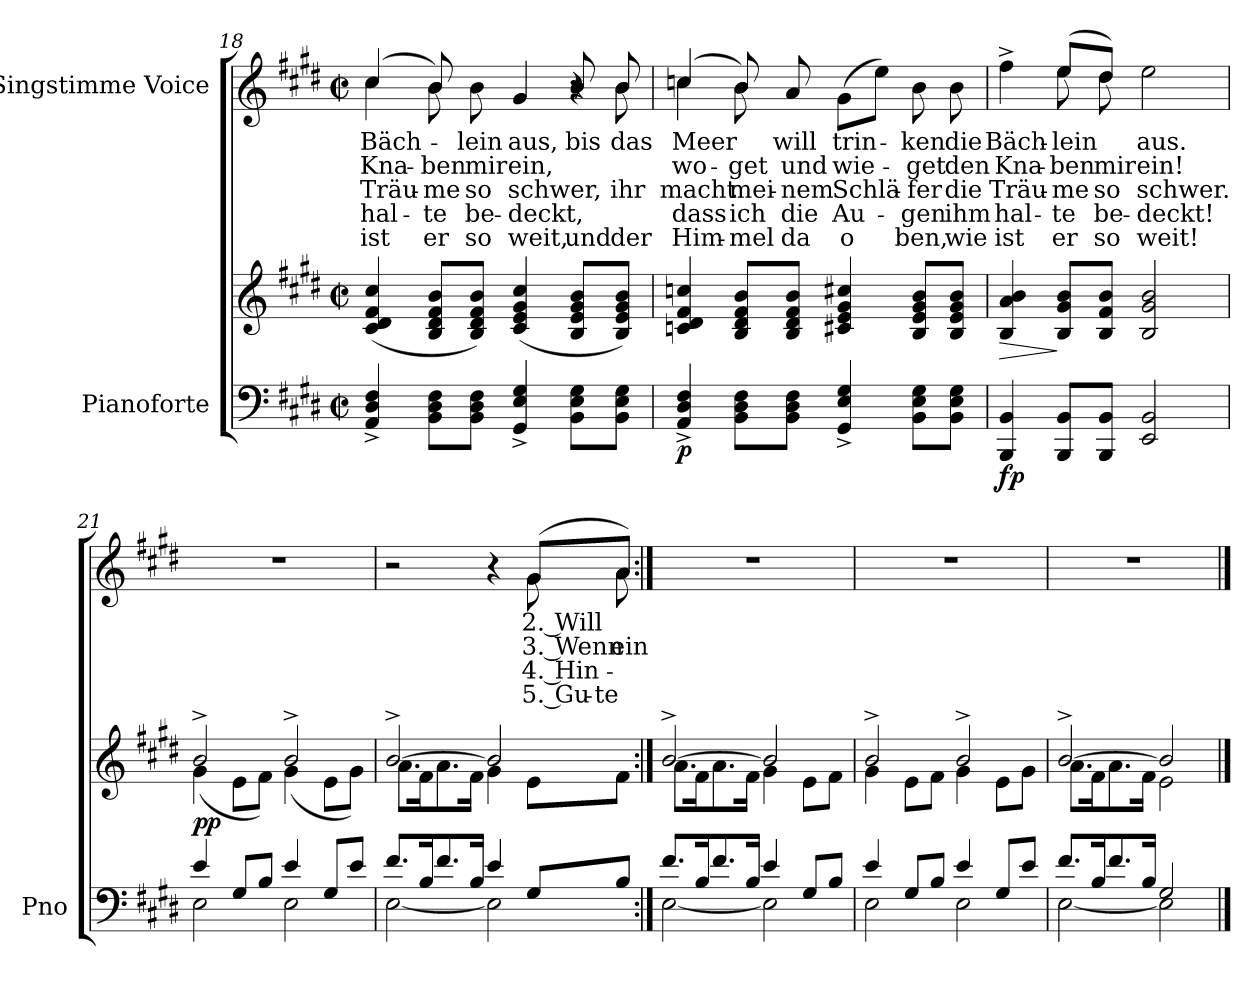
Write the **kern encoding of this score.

**kern	**kern	**dynam	**kern	**text	**text	**text	**text	**text
*part2	*part2	*part2	*part1	*part1	*part1	*part1	*part1	*part1
*staff3	*staff2	*staff2/3	*staff1	*staff1	*staff1	*staff1	*staff1	*staff1
*I"Pianoforte	*	*	*I"Singstimme Voice	*	*	*	*	*
*I'Pno	*	*	*	*	*	*	*	*
*clefF4	*clefG2	*	*clefG2	*	*	*	*	*
*k[f#c#g#d#]	*k[f#c#g#d#]	*	*k[f#c#g#d#]	*	*	*	*	*
*M2/2	*M2/2	*	*M2/2	*	*	*	*	*
*met(c|)	*met(c|)	*	*met(c|)	*	*	*	*	*
=18	=18	=18	=18	=18	=18	=18	=18	=18
*	*	*	*^	*	*	*	*	*
*	*	*	*	*^	*	*	*	*	*
4AA/^ 4D#/^ 4F#/^	(4c#/ 4d#/ 4f#/ 4cc#/	.	(4cc#/	4cc#\	2.ryy	Bäch-	Kna-	Träu-	hal-	ist
8BB\ 8D#\ 8F#\L	8B/ 8d#/ 8f#/ 8b/L	.	8b/)	8b\	.	.	-ben	-me	-te	er
8BB\ 8D#\ 8F#\J	8B/ 8d#/ 8f#/ 8b/J)	.	8b\	8ryy	.	-lein	mir	so	be-	so
4GG#/^ 4E/^ 4G#/^	(4c#/ 4e/ 4g#/ 4cc#/	.	4g#/	4ryy	.	aus,	ein,	schwer,	-deckt,	weit,
8BB\ 8E\ 8G#\L	8B/ 8e/ 8g#/ 8b/L	.	8b/	8r	4r	bis	.	.	.	und
8BB\ 8E\ 8G#\J	8B/ 8e/ 8g#/ 8b/J)	.	8b/	8b\	.	das	.	ihr	.	der
*	*	*	*	*v	*v	*	*	*	*	*
=19	=19	=19	=19	=19	=19	=19	=19	=19	=19
!	!	!LO:DY:b=2	!	!	!	!	!	!	!
4AA/^ 4D#/^ 4F#/^	4cn/ 4d#/ 4f#/ 4ccn/	p	(4ccn/	4cc\	Meer	wo-	macht	dass	Him-
8BB\ 8D#\ 8F#\L	8B/ 8d#/ 8f#/ 8b/L	.	8b/)	8b\	.	-get	mei-	ich	-mel
8BB\ 8D#\ 8F#\J	8B/ 8d#/ 8f#/ 8b/J	.	8a/	2ryy	will	und	-nem	die	da
4GG#/^ 4E/^ 4G#/^	4c#X/ 4e/ 4g#/ 4cc#X/	.	(8g#\L	.	trin-	wie-	Schlä-	Au-	o -
.	.	.	8ee\J)	.	.	.	.	.	-
8BB\ 8E\ 8G#\L	8B/ 8e/ 8g#/ 8b/L	.	8b\	.	-ken	-get	-fer	-gen	ben,
8BB\ 8E\ 8G#\J	8B/ 8e/ 8g#/ 8b/J	.	8b\	8ryy	die	den	die	ihm	wie
=20	=20	=20	=20	=20	=20	=20	=20	=20	=20
!	!	!LO:HP:b	!	!	!	!	!	!	!
!	!	!LO:DY:n=1:b=2	!	!	!	!	!	!	!
4BBB/ 4BB/	4B/ 4a/ 4b/	> fp	4ff#^\	4ryy	Bäch-	Kna-	Träu-	hal-	ist
8BBB/ 8BB/L	8B/ 8g#/ 8b/L	]	(8ee/L	8ee\	-lein	-ben	-me	-te	er
8BBB/ 8BB/J	8B/ 8f#/ 8b/J	.	8dd#/J)	8dd#\	.	mir	so	be-	so
2EE/ 2BB/	2B/ 2g#/ 2b/	.	2ee\	2ryy	aus.	ein!	schwer.	-deckt!	weit!
=21	=21	=21	=21	=21	=21	=21	=21	=21	=21
*^	*^	*	*	*	*	*	*	*	*
!	!	!	!	!LO:DY:b	!	!	!	!	!	!	!
*	*	*	*	*	*v	*v	*	*	*	*	*
4e/	2E\	2b^/	(4g#\	pp	1r	.	.	.	.	.
8G#/L	.	.	8e\L	.	.	.	.	.	.	.
8B/J	.	.	8f#\J)	.	.	.	.	.	.	.
4e/	2E\	2b^/	(4g#\	.	.	.	.	.	.	.
8G#/L	.	.	8e\L	.	.	.	.	.	.	.
8e/J	.	.	8g#\J)	.	.	.	.	.	.	.
=22	=22	=22	=22	=22	=22	=22	=22	=22	=22	=22
*	*	*	*	*	*^	*	*	*	*	*
8.f#/L	[2E\	[2b^/	8.a\L	.	2r	2ryy	.	.	.	.	.
16B/K	.	.	16f#\K	.	.	.	.	.	.	.	.
8.f#/	.	.	8.a\	.	.	.	.	.	.	.	.
16B/Jk	.	.	16f#\Jk	.	.	.	.	.	.	.	.
4e/	2E\]	2b/]	4g#\	.	4r	4ryy	.	.	.	.	.
8G#/L	.	.	8e\L	.	(8g#/L	8g#\	2. Will	3. Wenn	4. Hin -	5. Gu-	.
8B/J	.	.	8f#\J	.	8a/J)	8a\	.	ein	.	-te	.
*	*	*	*	*	*v	*v	*	*	*	*	*
=23:|!	=23:|!	=23:|!	=23:|!	=23:|!	=23:|!	=23:|!	=23:|!	=23:|!	=23:|!	=23:|!
8.f#/L	[2E\	[2b^/	8.a\L	.	1r	.	.	.	.	.
16B/K	.	.	16f#\K	.	.	.	.	.	.	.
8.f#/	.	.	8.a\	.	.	.	.	.	.	.
16B/Jk	.	.	16f#\Jk	.	.	.	.	.	.	.
4e/	2E\]	2b/]	4g#\	.	.	.	.	.	.	.
8G#/L	.	.	8e\L	.	.	.	.	.	.	.
8B/J	.	.	8f#\J	.	.	.	.	.	.	.
=24	=24	=24	=24	=24	=24	=24	=24	=24	=24	=24
4e/	2E\	2b^/	4g#\	.	1r	.	.	.	.	.
8G#/L	.	.	8e\L	.	.	.	.	.	.	.
8B/J	.	.	8f#\J	.	.	.	.	.	.	.
4e/	2E\	2b^/	4g#\	.	.	.	.	.	.	.
8G#/L	.	.	8e\L	.	.	.	.	.	.	.
8e/J	.	.	8g#\J	.	.	.	.	.	.	.
=25	=25	=25	=25	=25	=25	=25	=25	=25	=25	=25
8.f#/L	[2E\	[2b^/	8.a\L	.	1r	.	.	.	.	.
16B/K	.	.	16f#\K	.	.	.	.	.	.	.
8.f#/	.	.	8.a\	.	.	.	.	.	.	.
16B/Jk	.	.	16f#\Jk	.	.	.	.	.	.	.
2G#/	2E\]	2b/]	2e\	.	.	.	.	.	.	.
*v	*v	*	*	*	*	*	*	*	*	*
*	*v	*v	*	*	*	*	*	*	*
==	==	==	==	==	==	==	==	==
*-	*-	*-	*-	*-	*-	*-	*-	*-
